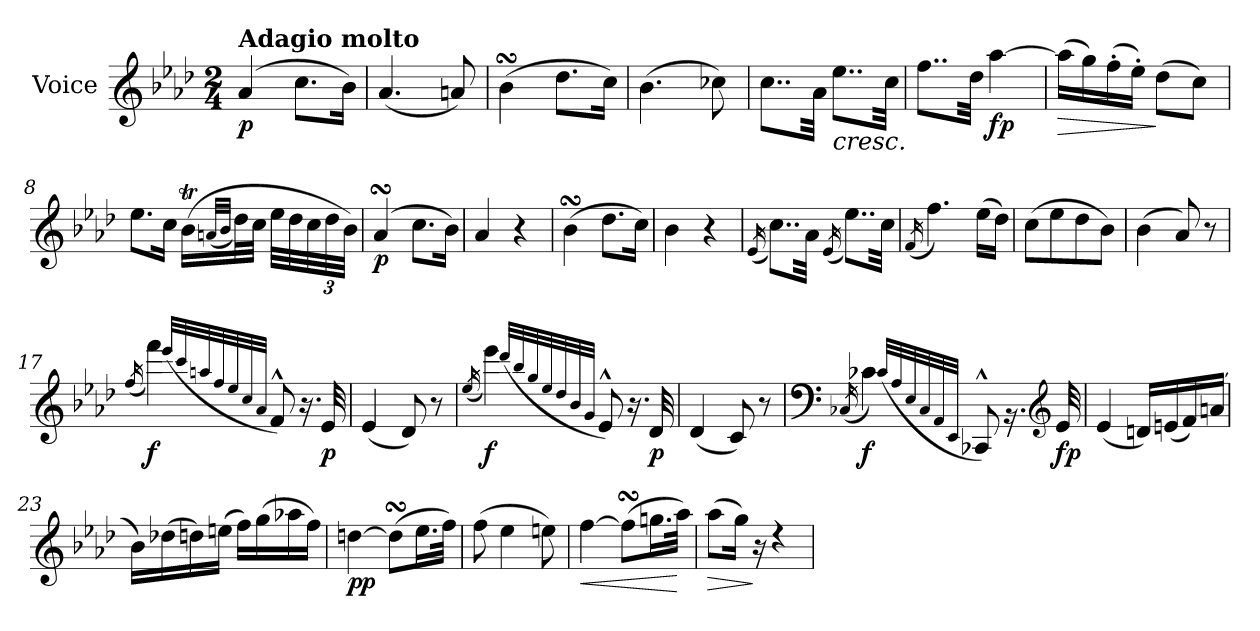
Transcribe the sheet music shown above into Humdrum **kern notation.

**kern	**dynam
*part1	*part1
*staff1	*staff1
*I"Voice	*
*I'V	*
*clefG2	*
*k[b-e-a-d-]	*
*A-:	*
*M2/4	*
*MM30	*
=1	=1
!LO:TX:a:B:t=Adagio molto	!
!	!LO:DY:b
(>4a-/	p
8.cc\L	.
16b-\Jk)	.
=2	=2
(<4.a-/	.
8an/)	.
=3	=3
(>4b-sSSS\	.
8.dd-\L	.
16cc\Jk)	.
=4	=4
(>4.b-\	.
8cc-Xi\)	.
=5	=5
8..cc\L	.
32a-\Jkk	.
!LO:TX:b:i:t=cresc.	!
8..ee-\L	.
32cc\Jkk	.
=6	=6
8..ff\L	.
32dd-\Jkk	.
!	!LO:DY:b
[4aa-\	fp
=7	=7
!	!LO:HP:b
(>16aa-\LL]	>
16gg\)	.
(>16ff'>\	.
16ee-'>\JJ)	.
(>8dd-\L	]
8cc\J)	.
!!LO:LB:g=z
=8	=8
8.ee-\L	.
16cc\Jk	.
(>16b-T\LL	.
(<32qan/LLL	.
32qb-/JJJ	.
32dd-\L)	.
32cc\JJJ	.
32ee-\LLL	.
32dd-\	.
*Xbrackettup	*
48cc\	.
48dd-\	.
48b-\JJJ)	.
=9	=9
!	!LO:DY:b
(>4a-sSSs/	p
8.cc\L	.
16b-\Jk)	.
=10	=10
4a-/	.
4r	.
=11	=11
(>4b-sSSS\	.
8.dd-\L	.
16cc\Jk)	.
=12	=12
4b-\	.
4r	.
=13	=13
(<16qe-/	.
8..cc\L)	.
32a-\Jkk	.
(<16qe-/	.
8..ee-\L)	.
32cc\Jkk	.
!!LO:LB:g=z
=14	=14
(<16qf/	.
4.ff\)	.
(>16ee-\LL	.
16dd-\JJ)	.
=15	=15
(>8cc\L	.
8ee-\	.
8dd-\	.
8b-\J)	.
=16	=16
(>4b-\	.
8a-/)	.
8r	.
=17	=17
(<16qff/	.
!	!LO:DY:b
4fff\)	f
(<32qeee-/LLL	.
32qccc/	.
32qaan/	.
32qff/	.
32qee-/	.
32qcc/	.
32qa-/JJJ	.
8f^^</)	.
16.r	.
!	!LO:DY:b
32e-/	p
=18	=18
(<4e-/	.
8d-/)	.
8r	.
!!LO:LB:g=z
=19	=19
(<16qee-/	.
!	!LO:DY:b
4eee-\)	f
(<32qddd-/LLL	.
32qbb-/	.
32qgg/	.
32qee-/	.
32qdd-/	.
32qb-/	.
32qg/JJJ	.
8e-^^</)	.
16.r	.
!	!LO:DY:b
32d-/	p
=20	=20
(<4d-/	.
8c/)	.
8r	.
=21	=21
*clefF4	*
(<16qC-X/	.
!	!LO:DY:b
4c-X\)	f
(<32qc-/LLL	.
32qA-/	.
32qE-/	.
32qC-/	.
32qAA-/	.
32qEE-/JJJ	.
8CC-X^^</)	.
16.rBB	.
*clefG2	*
!	!LO:DY:b
32e-/	fp
=22	=22
(<4e-/	.
16dn/LL)	.
(<16en/	.
16f/)	.
(>16an/JJ	.
!!LO:LB:g=z
=23	=23
16b-\LL)	.
(>16dd-Xi\	.
16ddn\)	.
(>16een\JJ	.
16ff\LL)	.
(>16gg\	.
16aa-X\	.
16ff\JJ)	.
=24	=24
!	!LO:DY:b
[4ddn\	pp
(>8ddsSsS\L]	.
16.ee-\L	.
32ff\JJk)	.
=25	=25
(>8ff\	.
4ee-\	.
8een\)	.
=26	=26
!	!LO:HP:b
[4ff\	<
(>8ffsSSS\L]	.
16.ggn\L	.
32aa-\JJk)	[
=27	=27
!	!LO:HP:b
(>8aa-\L	>
16gg\Jk)	.
16r	]
4rdd	.
=	=
*-	*-
